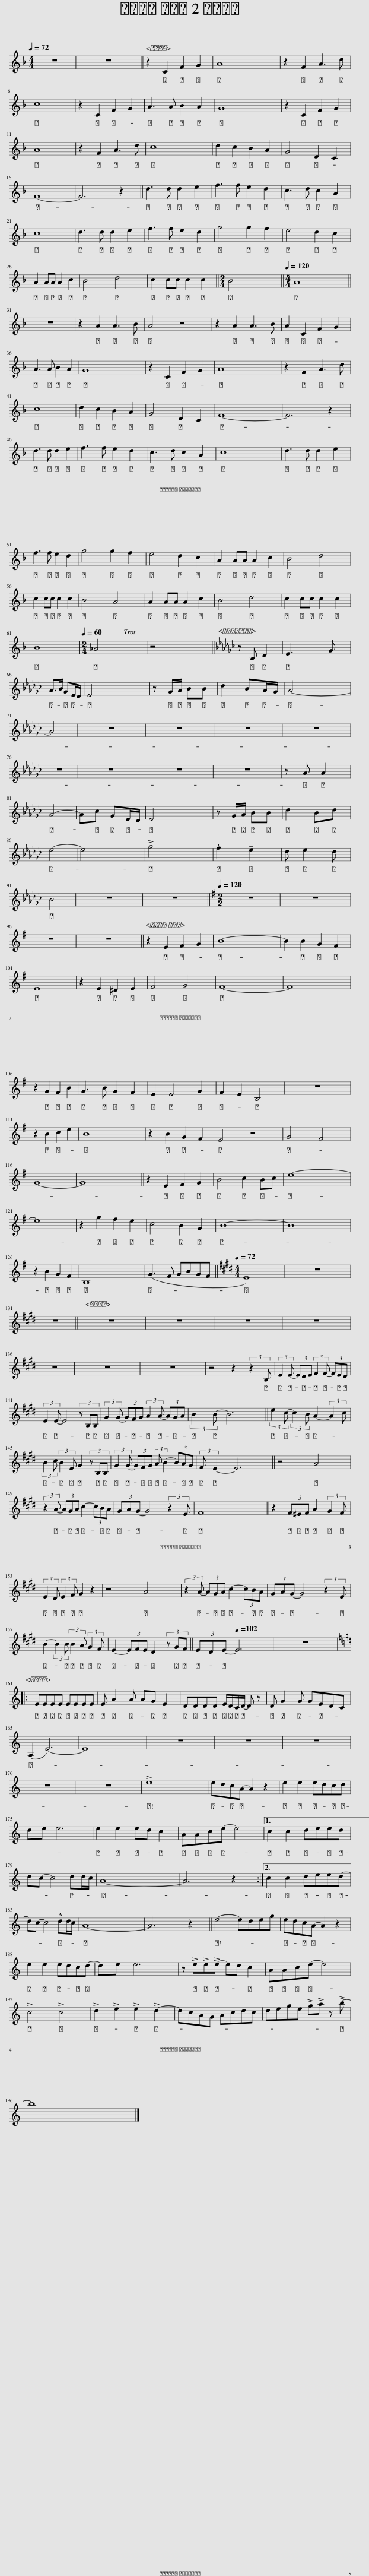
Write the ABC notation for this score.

X:1
L:1/8
Q:1/4=72
M:4/4
I:linebreak $
K:F
V:1 treble
V:1
 z8 | z8 || z2 C2 F2 G2 | A8 | z2 F2 A3 d |$ %5
 c8 | z2 C2 F2 G2 | A3 A B2 A2 | G8 | z2 C2 F2 G2 |$ %10
 A8 | z2 F2 A3 d | c8 | d2 c2 B2 A2 | G4 D2 C2 |$ %15
 F8- | F6 z2 || d3 d d2 e2 | f3 f e2 d2 | c3 d c2 A2 |$ %20
 c8 | d3 d d2 e2 | f3 f e2 d2 | g4 g2 f2 | e4 d2 c2 |$ %25
 A2 AA A2 c2 | B4 d4 | c2 cc c2 c2 ||[M:2/4] B4 ||[M:4/4][Q:1/4=120] A8 ||$ %30
 z8 | z2 A2 A3 B | A4 z4 | z2 A2 A3 B | A2 C2 F2 G2 |$ %35
 A3 A B2 A2 | G8 | z2 C2 F2 G2 | A8 | z2 F2 A3 d |$ %40
 c8 | d2 c2 B2 A2 | G4 D2 C2 | F8- | F6 z2 |$ %45
 d3 d d2 e2 | f3 f e2 d2 | c3 d c2 A2 | c8 | d3 d d2 e2 |$ %50
 f3 f e2 d2 | g4 g2 f2 | e4 d2 c2 | A2 AA A2 c2 | B4 d4 |$ %55
 c2 cc c2 c2 | B4 A4 | A2 AA A2 c2 | B4 d4 | c2 cc c2 c2 |$ %60
 B8 ||[M:2/4][Q:1/4=60] _A4 | z4 ||[K:Gb] z B, D2 | E3 G |$ %65
 A>B GE/D/ | E4 | z G/A/ BB | d2 BA/G/ | A4- |$ %70
 A4 | z4 | z4 | z4 | z4 |$ %75
 z4 | z4 | z4 | z4 | z A A2 |$ %80
 A4- | Ac GE/D/ | E4 | z G/A/ BB | d2 Bd |$ %85
 e4- | e4 | !>!g4 | .f2 !tenuto!e2 | d e2 d |$ %90
 B4 | z4 | z4 ||[K:G][M:2/2][Q:1/4=120] z8 | z8 |$ %95
 z8 | z8 || z2 E2 F2 G2 | B8- | B2 B2 G2 F2 |$ %100
 E8 | z2 E2 ^D2 E2 | F4 G4 | F8- | F8 |$ %105
 z2 G2 F2 B2 | G3 B G2 F2 | E2 E4 G2 | F2 E2 B,4 | z8 |$ %110
 z2 B2 c2 e2 | B8 | z2 B2 G2 F2 | E4 z4 | G4 F4 |$ %115
 G8- | G8 || z2 E2 F2 G2 | B4 c2 Bc | e8- |$ %120
 e8 | z2 g2 f2 e2 | c4 B2 G2 | B8- | B8 |$ %125
 z2 B2 G2 F2 | B,8 | (G3 F) GBGF ||[K:E][M:4/4][Q:1/4=72] E8 | z8 |$ %130
 z8 || z8 | z8 | z8 | z8 |$ %135
 z8 | z8 | z8 | z4 z2 (3:2:2z2 B, | (3:2:2E2 E- (3EDE (3:2:2F2 F- (3FED |$ %140
 (3:2:2E2 E- E4 (3z B,B, | (3:2:2G2 G- (3GFG (3:2:2A2 A- (3AGA | (3:2:2B2 B- B6 || (3:2:2e2 c- (3:2:2c2 B A2- (3:2:2A2 c |$ (3:2:2B2 c (3:2:2B2 E G2 (3z B,B, | %145
 (3:2:2G2 G- (3GFG (3:2:2A B2- (3BAG | (3:2:2F E2- E6 || z4 A4 |$ (3:2:2z2 A- (3AGA c2- (3cBA | (3GAG- G4 (3:2:2z2 E | %150
 F8 || z2 (3F^EF A2 (3:2:2G2 F |$ (3:2:2E2 D (3:2:2E2 F G2 z2 | z4 A4 | (3:2:2z2 A- (3AGA c2- (3cBA | %155
 (3GAG- G4 (3:2:2z2 E |$ B2- (3:2:2B2 B (3:2:2B2 A (3:2:2G2 F | E2- (3EFE D2 (3z GF || (3EDE-[Q:1/4=102] E6 | z8 |:$ %160
[K:C] EEEE EEEE | E A2 A AG E2 | DDDD E/D/C/D/- D z | D G2 G GEDC |$ (A,2 E6-) | %165
 E8 | z8 | z8 | z8 |$ z8 | %170
 z8 | !>!e8 | edcA- A2 z2 | e2 e2 edcd |$ de e6 | %175
 e2 e2 ed c2 | AAce- e4 |1 c2 c2 deed ||$ dc- c4 dd/c/ | A8- | %180
 A6 z2 :|2 c2 c2 deed- ||$ dc- c4 !^!dd/c/ | A8- | A6 z2 || %185
 e4- edeg | edcA- A2 z2 |$ e2 e2 edcd- | de e6 | z !>!e!>!e!>!e- ed c2 | %190
 AAce- e4 |$ !>!c4 !>!c4 | !>!d2 !>!e2 !>!e2 !>!d2- | dcAG Acdc | dege !>!g!>!a z !>!b- |$ %195
 b8 |] %196
